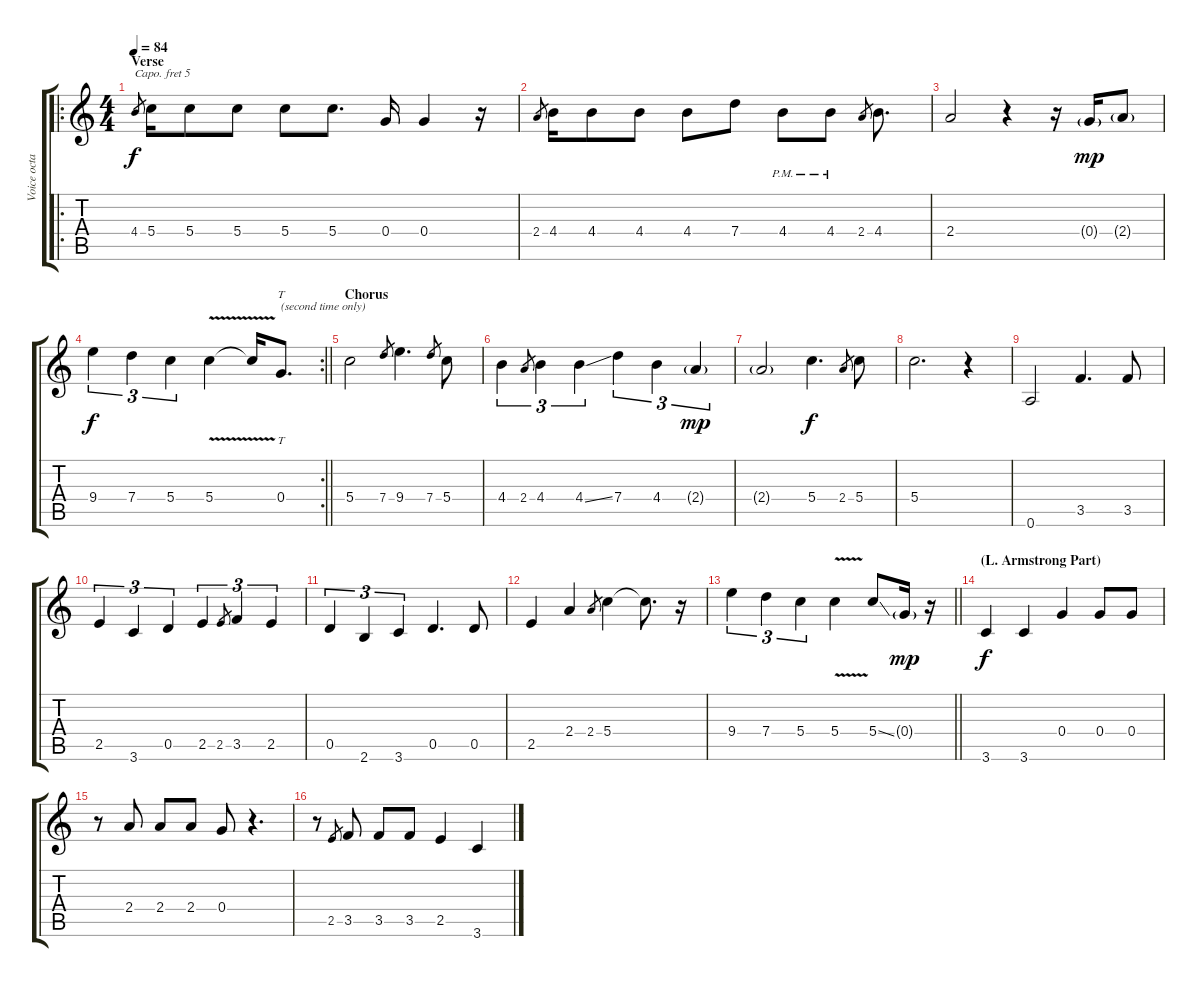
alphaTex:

\track ("Voice octave up (capo 5)" "Voice octa") {instrument panflute}
\staff {score tabs}
\capo 5
\tuning (E5 B4 G4 D4 A3 E3) {hide}
\ro
\ts (4 4)
\section ("" "Verse")
\tempo 84
\clef g2
\ks c
4.4.8{gr dy f} 5.4.16 5.4.8 5.4.8 5.4.8 5.4.8{d} 0.4.16 0.4.4 r.16 |
2.4.8{gr} 4.4.16 4.4.8 4.4.8 4.4.8 7.4.8 4.4{pm}.8 4.4{pm}.8 2.4.8{gr} 4.4.8{d} |
2.4.2 r.4 r.16 0.4{g}.16{dy mp} 2.4{g}.8 |
\rc 2
\barLineRight lightlight
9.4.4{tu (3 2) dy f} 7.4.4{tu (3 2)} 5.4.4{tu (3 2)} 5.4{v}.4 5.4{t}.16 0.4.8{tt d txt "(second time only)"} |
\section ("" "Chorus")
5.4.2 7.4.8{gr} 9.4.4{d} 7.4.8{gr} 5.4.8 |
4.4.4{tu (3 2)} 2.4.8{gr} 4.4.4{tu (3 2)} 4.4{ss}.4{tu (3 2)} 7.4.4{tu (3 2)} 4.4.4{tu (3 2)} 2.4{g}.4{tu (3 2) dy mp} |
2.4{g}.2 5.4.4{d dy f} 2.4.8{gr} 5.4.8 |
5.4.2{d} r.4 |
0.6.2 3.5.4{d} 3.5.8 |
2.5.4{tu (3 2)} 3.6.4{tu (3 2)} 0.5.4{tu (3 2)} 2.5.4{tu (3 2)} 2.5.8{gr} 3.5.4{tu (3 2)} 2.5.4{tu (3 2)} |
0.5.4{tu (3 2)} 2.6.4{tu (3 2)} 3.6.4{tu (3 2)} 0.5.4{d} 0.5.8 |
2.5.4 2.4.4 2.4.8{gr} 5.4.4 5.4{t}.8{d} r.16 |
\barLineRight lightlight
9.4.4{tu (3 2)} 7.4.4{tu (3 2)} 5.4.4{tu (3 2)} 5.4{v}.4 5.4{ss}.8 0.4{g}.16{dy mp} r.16 |
\section ("" "(L. Armstrong Part)")
3.6.4{dy f} 3.6.4 0.4.4 0.4.8 0.4.8 |
r.8 2.4.8 2.4.8 2.4.8 0.4.8 r.4{d} |
r.8 2.5.8{gr} 3.5.8 3.5.8 3.5.8 2.5.4 3.6.4
